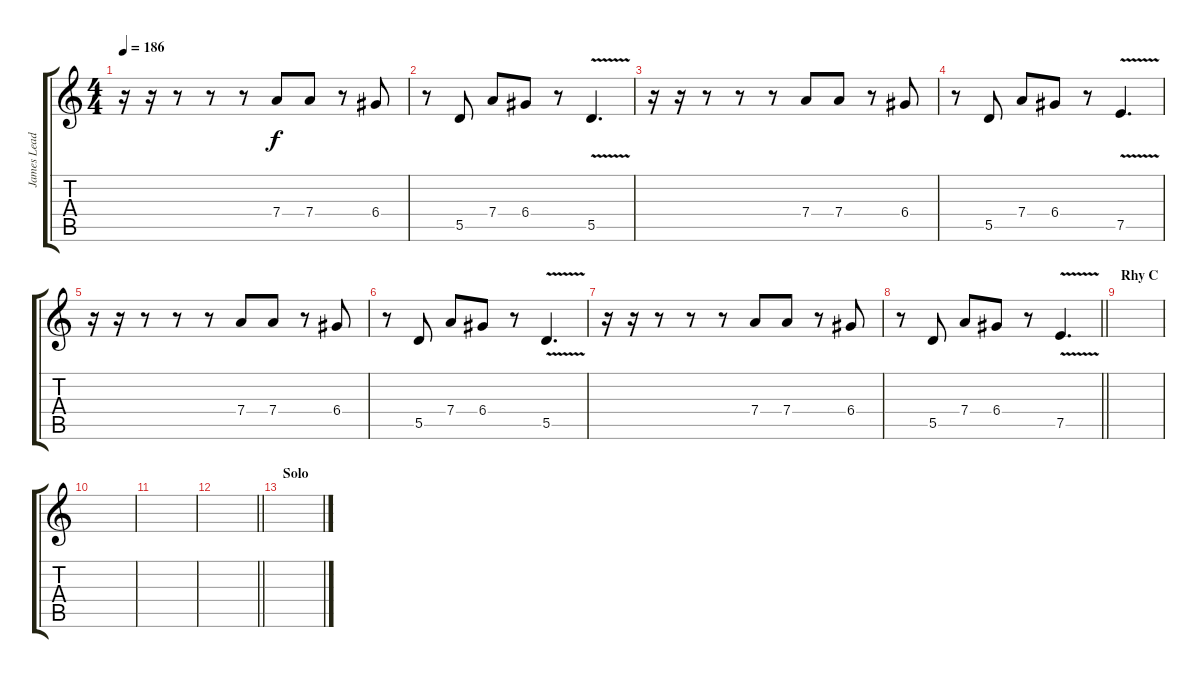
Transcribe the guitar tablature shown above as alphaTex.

\track ("James Lead" "James Lead") {instrument distortionguitar}
\staff {score tabs}
\tuning (E4 B3 G3 D3 A2 E2) {hide}
\ts (4 4)
\tempo 186
\clef g2
\ks c
r.16{dy f} r.16 r.8 r.8 r.8 7.4.8 7.4.8 r.8 6.4.8 |
r.8 5.5.8 7.4.8 6.4.8 r.8 5.5{v}.4{d} |
r.16 r.16 r.8 r.8 r.8 7.4.8 7.4.8 r.8 6.4.8 |
r.8 5.5.8 7.4.8 6.4.8 r.8 7.5{v}.4{d} |
r.16{volume 7} r.16 r.8 r.8 r.8 7.4.8 7.4.8 r.8 6.4.8 |
r.8 5.5.8 7.4.8 6.4.8 r.8 5.5{v}.4{d} |
r.16 r.16 r.8 r.8 r.8 7.4.8 7.4.8 r.8 6.4.8 |
\barLineRight lightlight
r.8 5.5.8 7.4.8 6.4.8 r.8 7.5{v}.4{d} |
\section ("" "Rhy C")
|
|
|
\barLineRight lightlight
|
\section ("" "Solo")
